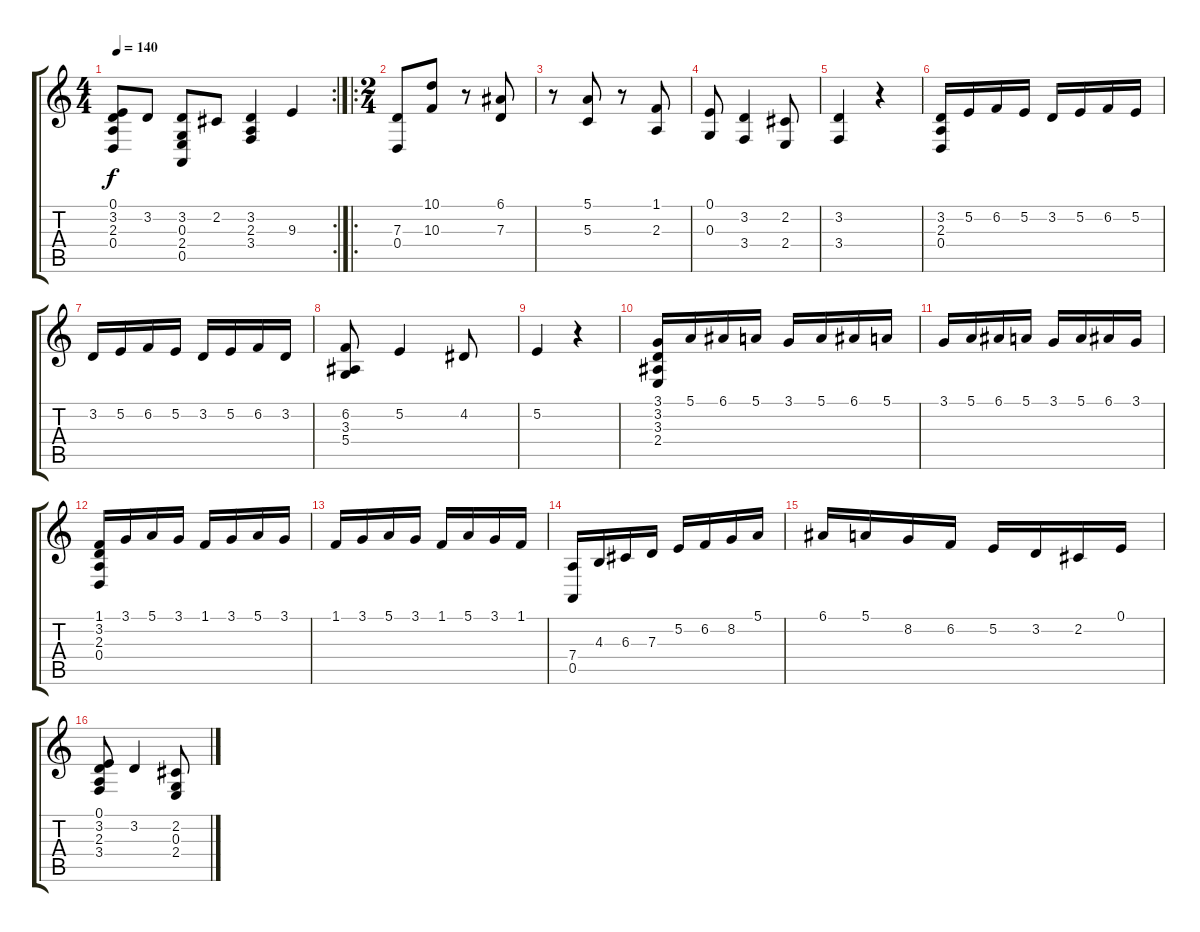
\track "" {instrument brightacousticpiano}
\staff {score tabs}
\tuning (E4 B3 G3 D3 A2 E2) {hide}
\rc 2
\ts (4 4)
\tempo 140
\clef g2
\ks c
(0.1 3.2 2.3 0.4).8{dy f} 3.2.8 (3.2 0.3 2.4 0.5).8 2.2.8 (3.2 2.3 3.4).4 9.3.4 |
\ro
\ts (2 4)
(7.3 0.4).8 (10.1 10.3).8 r.8 (6.1 7.3).8 |
r.8 (5.1 5.3).8 r.8 (1.1 2.3).8 |
(0.1 0.3).8 (3.2 3.4).4 (2.2 2.4).8 |
(3.2 3.4).4 r.4 |
(3.2 2.3 0.4).16 5.2.16 6.2.16 5.2.16 3.2.16 5.2.16 6.2.16 5.2.16 |
3.2.16 5.2.16 6.2.16 5.2.16 3.2.16 5.2.16 6.2.16 3.2.16 |
(6.2 3.3 5.4).8 5.2.4 4.2.8 |
5.2.4 r.4 |
(3.1 3.2 3.3 2.4).16 5.1.16 6.1.16 5.1.16 3.1.16 5.1.16 6.1.16 5.1.16 |
3.1.16 5.1.16 6.1.16 5.1.16 3.1.16 5.1.16 6.1.16 3.1.16 |
(1.1 3.2 2.3 0.4).16 3.1.16 5.1.16 3.1.16 1.1.16 3.1.16 5.1.16 3.1.16 |
1.1.16 3.1.16 5.1.16 3.1.16 1.1.16 5.1.16 3.1.16 1.1.16 |
(7.4 0.5).16 4.3.16 6.3.16 7.3.16 5.2.16 6.2.16 8.2.16 5.1.16 |
6.1.16 5.1.16 8.2.16 6.2.16 5.2.16 3.2.16 2.2.16 0.1.16 |
(0.1 3.2 2.3 3.4).8 3.2.4 (2.2 0.3 2.4).8
